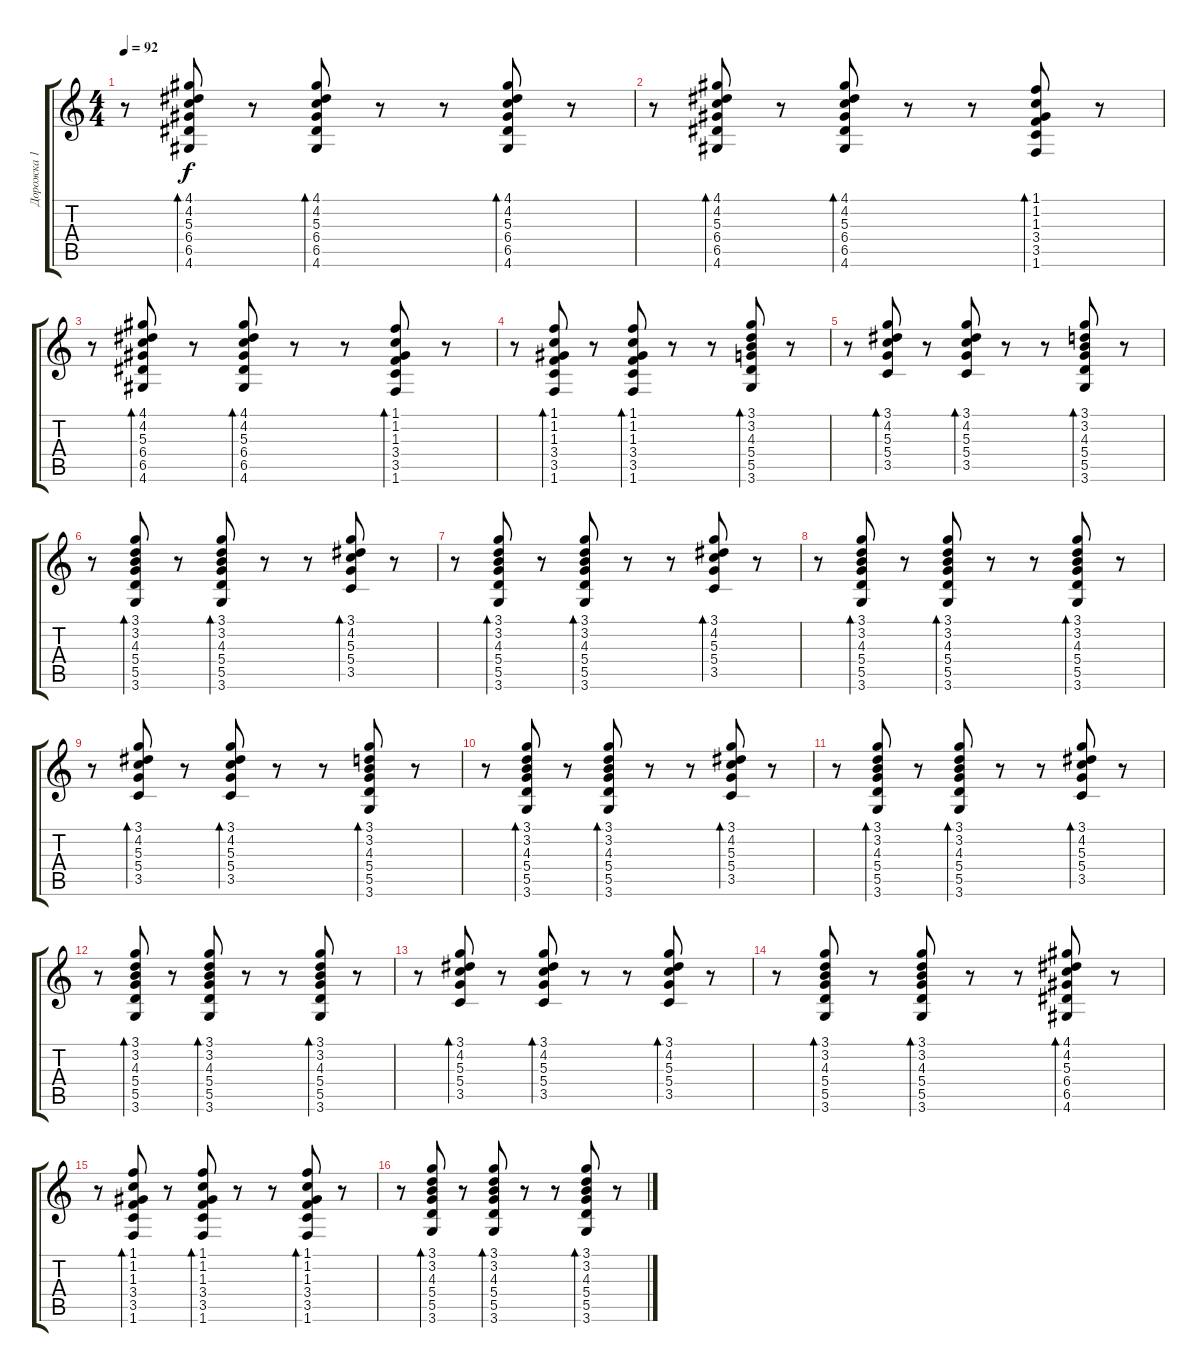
\track ("Дорожка 1" "Дорожка 1") {instrument acousticguitarsteel}
\staff {score tabs}
\tuning (E4 B3 G3 D3 A2 E2) {hide}
\ts (4 4)
\tempo 92
\clef g2
\ks c
r.8{dy f} (4.1 4.2 5.3 6.4 6.5 4.6).8{bd 60} r.8 (4.1 4.2 5.3 6.4 6.5 4.6).8{bd 60} r.8 r.8 (4.1 4.2 5.3 6.4 6.5 4.6).8{bd 60} r.8 |
r.8 (4.1 4.2 5.3 6.4 6.5 4.6).8{bd 60} r.8 (4.1 4.2 5.3 6.4 6.5 4.6).8{bd 60} r.8 r.8 (1.1 1.2 1.3 3.4 3.5 1.6).8{bd 60} r.8 |
r.8 (4.1 4.2 5.3 6.4 6.5 4.6).8{bd 60} r.8 (4.1 4.2 5.3 6.4 6.5 4.6).8{bd 60} r.8 r.8 (1.1 1.2 1.3 3.4 3.5 1.6).8{bd 60} r.8 |
r.8 (1.1 1.2 1.3 3.4 3.5 1.6).8{bd 60} r.8 (1.1 1.2 1.3 3.4 3.5 1.6).8{bd 60} r.8 r.8 (3.1 3.2 4.3 5.4 5.5 3.6).8{bd 60} r.8 |
r.8 (3.1 4.2 5.3 5.4 3.5).8{bd 60} r.8 (3.1 4.2 5.3 5.4 3.5).8{bd 60} r.8 r.8 (3.1 3.2 4.3 5.4 5.5 3.6).8{bd 60} r.8 |
r.8 (3.1 3.2 4.3 5.4 5.5 3.6).8{bd 60} r.8 (3.1 3.2 4.3 5.4 5.5 3.6).8{bd 60} r.8 r.8 (3.1 4.2 5.3 5.4 3.5).8{bd 60} r.8 |
r.8 (3.1 3.2 4.3 5.4 5.5 3.6).8{bd 60} r.8 (3.1 3.2 4.3 5.4 5.5 3.6).8{bd 60} r.8 r.8 (3.1 4.2 5.3 5.4 3.5).8{bd 60} r.8 |
r.8 (3.1 3.2 4.3 5.4 5.5 3.6).8{bd 60} r.8 (3.1 3.2 4.3 5.4 5.5 3.6).8{bd 60} r.8 r.8 (3.1 3.2 4.3 5.4 5.5 3.6).8{bd 60} r.8 |
r.8 (3.1 4.2 5.3 5.4 3.5).8{bd 60} r.8 (3.1 4.2 5.3 5.4 3.5).8{bd 60} r.8 r.8 (3.1 3.2 4.3 5.4 5.5 3.6).8{bd 60} r.8 |
r.8 (3.1 3.2 4.3 5.4 5.5 3.6).8{bd 60} r.8 (3.1 3.2 4.3 5.4 5.5 3.6).8{bd 60} r.8 r.8 (3.1 4.2 5.3 5.4 3.5).8{bd 60} r.8 |
r.8 (3.1 3.2 4.3 5.4 5.5 3.6).8{bd 60} r.8 (3.1 3.2 4.3 5.4 5.5 3.6).8{bd 60} r.8 r.8 (3.1 4.2 5.3 5.4 3.5).8{bd 60} r.8 |
r.8 (3.1 3.2 4.3 5.4 5.5 3.6).8{bd 60} r.8 (3.1 3.2 4.3 5.4 5.5 3.6).8{bd 60} r.8 r.8 (3.1 3.2 4.3 5.4 5.5 3.6).8{bd 60} r.8 |
r.8 (3.1 4.2 5.3 5.4 3.5).8{bd 60} r.8 (3.1 4.2 5.3 5.4 3.5).8{bd 60} r.8 r.8 (3.1 4.2 5.3 5.4 3.5).8{bd 60} r.8 |
r.8 (3.1 3.2 4.3 5.4 5.5 3.6).8{bd 60} r.8 (3.1 3.2 4.3 5.4 5.5 3.6).8{bd 60} r.8 r.8 (4.1 4.2 5.3 6.4 6.5 4.6).8{bd 60} r.8 |
r.8 (1.1 1.2 1.3 3.4 3.5 1.6).8{bd 60} r.8 (1.1 1.2 1.3 3.4 3.5 1.6).8{bd 60} r.8 r.8 (1.1 1.2 1.3 3.4 3.5 1.6).8{bd 60} r.8 |
r.8 (3.1 3.2 4.3 5.4 5.5 3.6).8{bd 60} r.8 (3.1 3.2 4.3 5.4 5.5 3.6).8{bd 60} r.8 r.8 (3.1 3.2 4.3 5.4 5.5 3.6).8{bd 60} r.8
